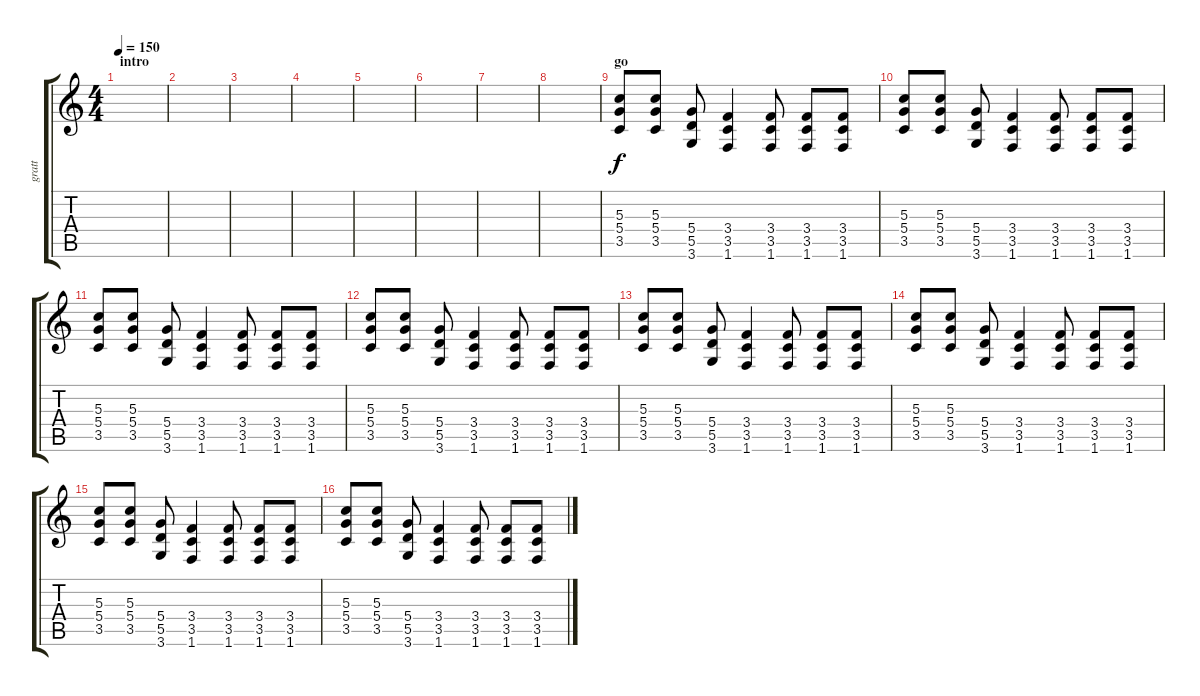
\track ("gratt" "gratt") {instrument distortionguitar}
\staff {score tabs}
\tuning (E4 B3 G3 D3 A2 E2) {hide}
\ts (4 4)
\section ("" "intro")
\tempo 150
\clef g2
\ks c
|
|
|
|
|
|
|
|
\section ("" "go")
(5.3 5.4 3.5).8 (5.3 5.4 3.5).8 (5.4 5.5 3.6).8 (3.4 3.5 1.6).4 (3.4 3.5 1.6).8 (3.4 3.5 1.6).8 (3.4 3.5 1.6).8 |
(5.3 5.4 3.5).8 (5.3 5.4 3.5).8 (5.4 5.5 3.6).8 (3.4 3.5 1.6).4 (3.4 3.5 1.6).8 (3.4 3.5 1.6).8 (3.4 3.5 1.6).8 |
(5.3 5.4 3.5).8 (5.3 5.4 3.5).8 (5.4 5.5 3.6).8 (3.4 3.5 1.6).4 (3.4 3.5 1.6).8 (3.4 3.5 1.6).8 (3.4 3.5 1.6).8 |
(5.3 5.4 3.5).8 (5.3 5.4 3.5).8 (5.4 5.5 3.6).8 (3.4 3.5 1.6).4 (3.4 3.5 1.6).8 (3.4 3.5 1.6).8 (3.4 3.5 1.6).8 |
(5.3 5.4 3.5).8 (5.3 5.4 3.5).8 (5.4 5.5 3.6).8 (3.4 3.5 1.6).4 (3.4 3.5 1.6).8 (3.4 3.5 1.6).8 (3.4 3.5 1.6).8 |
(5.3 5.4 3.5).8 (5.3 5.4 3.5).8 (5.4 5.5 3.6).8 (3.4 3.5 1.6).4 (3.4 3.5 1.6).8 (3.4 3.5 1.6).8 (3.4 3.5 1.6).8 |
(5.3 5.4 3.5).8 (5.3 5.4 3.5).8 (5.4 5.5 3.6).8 (3.4 3.5 1.6).4 (3.4 3.5 1.6).8 (3.4 3.5 1.6).8 (3.4 3.5 1.6).8 |
(5.3 5.4 3.5).8 (5.3 5.4 3.5).8 (5.4 5.5 3.6).8 (3.4 3.5 1.6).4 (3.4 3.5 1.6).8 (3.4 3.5 1.6).8 (3.4 3.5 1.6).8
